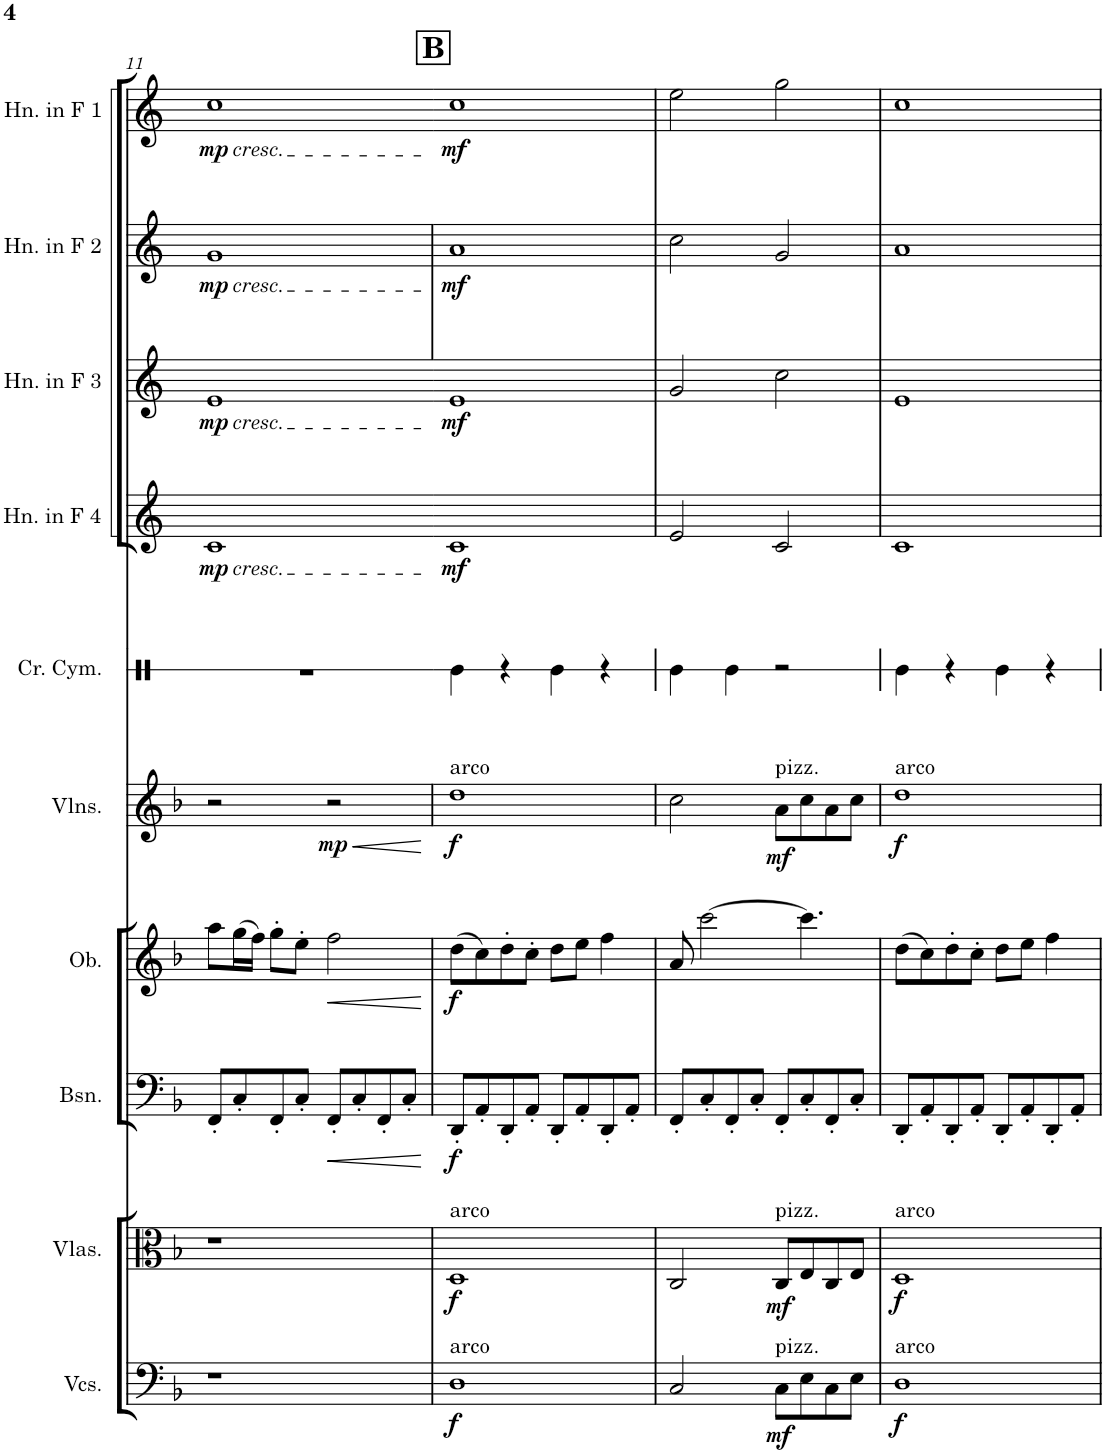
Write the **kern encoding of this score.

**kern	**dynam	**kern	**dynam	**kern	**dynam	**kern	**dynam	**kern	**dynam	**kern	**kern	**dynam	**kern	**dynam	**kern	**dynam	**kern	**dynam
*part10	*part10	*part9	*part9	*part8	*part8	*part7	*part7	*part6	*part6	*part5	*part4	*part4	*part3	*part3	*part2	*part2	*part1	*part1
*staff10	*staff10	*staff9	*staff9	*staff8	*staff8	*staff7	*staff7	*staff6	*staff6	*staff5	*staff4	*staff4	*staff3	*staff3	*staff2	*staff2	*staff1	*staff1
*I"Violoncellos	*	*I"Violas	*	*I"Bassoon	*	*I"Oboe	*	*I"Violins	*	*I"Crash Cymbal	*I"Horn in F 4	*	*I"Horn in F 3	*	*I"Horn in F 2	*	*I"Horn in F 1	*
*I'Vcs.	*	*I'Vlas.	*	*I'Bsn.	*	*I'Ob.	*	*I'Vlns.	*	*I'Cr. Cym.	*I'Hn. in F 4	*	*I'Hn. in F 3	*	*I'Hn. in F 2	*	*I'Hn. in F 1	*
!!LO:PB:g=z
*clefF4	*	*clefC3	*	*clefF4	*	*clefG2	*	*clefG2	*	*clefX	*clefG2	*	*clefG2	*	*clefG2	*	*clefG2	*
*	*	*	*	*	*	*	*	*	*	*	*Trd4c7	*	*Trd4c7	*	*Trd4c7	*	*Trd4c7	*
*k[b-]	*	*k[b-]	*	*k[b-]	*	*k[b-]	*	*k[b-]	*	*k[]	*k[]	*	*k[]	*	*k[]	*	*k[]	*
*M4/4	*	*M4/4	*	*M4/4	*	*M4/4	*	*M4/4	*	*M4/4	*M4/4	*	*M4/4	*	*M4/4	*	*M4/4	*
=11	=11	=11	=11	=11	=11	=11	=11	=11	=11	=11	=11	=11	=11	=11	=11	=11	=11	=11
!	!	!	!	!	!	!	!	!	!	!	!	!	!	!	!	!	!LO:TX:b:i:t=cresc.	!
!	!	!	!	!	!	!	!	!	!	!	!	!	!	!	!LO:TX:b:i:t=cresc.	!	!	!
!	!	!	!	!	!	!	!	!	!	!	!	!	!LO:TX:b:i:t=cresc.	!	!	!	!	!
!	!	!	!	!	!	!	!	!	!	!	!LO:TX:b:i:t=cresc.	!	!	!	!	!	!	!
!	!	!	!	!	!	!	!	!	!	!	!	!LO:DY:b	!	!LO:DY:b	!	!LO:DY:b	!	!LO:DY:b
1r	.	1r	.	8FF'/L	.	8aa\L	.	2r	.	1r	1c	mp	1e	mp	1g	mp	1cc	mp
.	.	.	.	8C'/	.	(16gg\L	.	.	.	.	.	.	.	.	.	.	.	.
.	.	.	.	.	.	16ff\JJ)	.	.	.	.	.	.	.	.	.	.	.	.
.	.	.	.	8FF'/	.	8gg'\L	.	.	.	.	.	.	.	.	.	.	.	.
.	.	.	.	8C'/J	.	8ee'\J	.	.	.	.	.	.	.	.	.	.	.	.
!	!	!	!	!	!LO:HP:b	!	!LO:HP:b	!	!LO:HP:b	!	!	!	!	!	!	!	!	!
!	!	!	!	!	!	!	!	!	!LO:DY:n=1:b	!	!	!	!	!	!	!	!	!
.	.	.	.	8FF'/L	<	2ff\	<	2r	< mp	.	.	.	.	.	.	.	.	.
.	.	.	.	8C'/	.	.	.	.	.	.	.	.	.	.	.	.	.	.
.	.	.	.	8FF'/	.	.	.	.	.	.	.	.	.	.	.	.	.	.
.	.	.	.	8C'/J	.	.	.	.	.	.	.	.	.	.	.	.	.	.
.	.	.	.	.	[	.	[	.	[	.	.	.	.	.	.	.	.	.
!!LO:REH:place=s1:a:B:cj:fs=14:t=B
=12-	=12-	=12-	=12-	=12-	=12-	=12-	=12-	=12-	=12-	=12-	=12-	=12-	=12-	=12-	=12-	=12-	=12-	=12-
!	!	!	!	!	!	!	!	!LO:TX:a:t=arco	!	!	!	!	!	!	!	!	!	!
!	!	!LO:TX:a:t=arco	!	!	!	!	!	!	!	!	!	!	!	!	!	!	!	!
!LO:TX:a:t=arco	!	!	!	!	!	!	!	!	!	!	!	!	!	!	!	!	!	!
!	!LO:DY:b	!	!LO:DY:b	!	!LO:DY:b	!	!LO:DY:b	!	!LO:DY:b	!	!	!LO:DY:b	!	!LO:DY:b	!	!LO:DY:b	!	!LO:DY:b
1D	f	1D	f	8DD'/L	f	(8dd\L	f	1dd	f	4Re\	1c	mf	1e	mf	1a	mf	1cc	mf
.	.	.	.	8AA'/	.	8cc\)	.	.	.	.	.	.	.	.	.	.	.	.
.	.	.	.	8DD'/	.	8dd'\	.	.	.	4r	.	.	.	.	.	.	.	.
.	.	.	.	8AA'/J	.	8cc'\J	.	.	.	.	.	.	.	.	.	.	.	.
.	.	.	.	8DD'/L	.	8dd\L	.	.	.	4Re\	.	.	.	.	.	.	.	.
.	.	.	.	8AA'/	.	8ee\J	.	.	.	.	.	.	.	.	.	.	.	.
.	.	.	.	8DD'/	.	4ff\	.	.	.	4r	.	.	.	.	.	.	.	.
.	.	.	.	8AA'/J	.	.	.	.	.	.	.	.	.	.	.	.	.	.
=13	=13	=13	=13	=13	=13	=13	=13	=13	=13	=13	=13	=13	=13	=13	=13	=13	=13	=13
2C/	.	2C/	.	8FF'/L	.	8a/	.	2cc\	.	4Re\	2e/	.	2g/	.	2cc\	.	2ee\	.
.	.	.	.	8C'/	.	[2ccc\	.	.	.	.	.	.	.	.	.	.	.	.
.	.	.	.	8FF'/	.	.	.	.	.	4Re\	.	.	.	.	.	.	.	.
.	.	.	.	8C'/J	.	.	.	.	.	.	.	.	.	.	.	.	.	.
!	!	!	!	!	!	!	!	!LO:TX:a:t=pizz.	!	!	!	!	!	!	!	!	!	!
!	!	!LO:TX:a:t=pizz.	!	!	!	!	!	!	!	!	!	!	!	!	!	!	!	!
!LO:TX:a:t=pizz.	!	!	!	!	!	!	!	!	!	!	!	!	!	!	!	!	!	!
!	!LO:DY:b	!	!LO:DY:b	!	!	!	!	!	!LO:DY:b	!	!	!	!	!	!	!	!	!
8C\L	mf	8C/L	mf	8FF'/L	.	.	.	8a\L	mf	2r	2c/	.	2cc\	.	2g/	.	2gg\	.
8E\	.	8E/	.	8C'/	.	4.ccc\]	.	8cc\	.	.	.	.	.	.	.	.	.	.
8C\	.	8C/	.	8FF'/	.	.	.	8a\	.	.	.	.	.	.	.	.	.	.
8E\J	.	8E/J	.	8C'/J	.	.	.	8cc\J	.	.	.	.	.	.	.	.	.	.
=14	=14	=14	=14	=14	=14	=14	=14	=14	=14	=14	=14	=14	=14	=14	=14	=14	=14	=14
!	!	!	!	!	!	!	!	!LO:TX:a:t=arco	!	!	!	!	!	!	!	!	!	!
!	!	!LO:TX:a:t=arco	!	!	!	!	!	!	!	!	!	!	!	!	!	!	!	!
!LO:TX:a:t=arco	!	!	!	!	!	!	!	!	!	!	!	!	!	!	!	!	!	!
!	!LO:DY:b	!	!LO:DY:b	!	!	!	!	!	!LO:DY:b	!	!	!	!	!	!	!	!	!
1D	f	1D	f	8DD'/L	.	(8dd\L	.	1dd	f	4Re\	1c	.	1e	.	1a	.	1cc	.
.	.	.	.	8AA'/	.	8cc\)	.	.	.	.	.	.	.	.	.	.	.	.
.	.	.	.	8DD'/	.	8dd'\	.	.	.	4r	.	.	.	.	.	.	.	.
.	.	.	.	8AA'/J	.	8cc'\J	.	.	.	.	.	.	.	.	.	.	.	.
.	.	.	.	8DD'/L	.	8dd\L	.	.	.	4Re\	.	.	.	.	.	.	.	.
.	.	.	.	8AA'/	.	8ee\J	.	.	.	.	.	.	.	.	.	.	.	.
.	.	.	.	8DD'/	.	4ff\	.	.	.	4r	.	.	.	.	.	.	.	.
.	.	.	.	8AA'/J	.	.	.	.	.	.	.	.	.	.	.	.	.	.
=	=	=	=	=	=	=	=	=	=	=	=	=	=	=	=	=	=	=
*-	*-	*-	*-	*-	*-	*-	*-	*-	*-	*-	*-	*-	*-	*-	*-	*-	*-	*-
